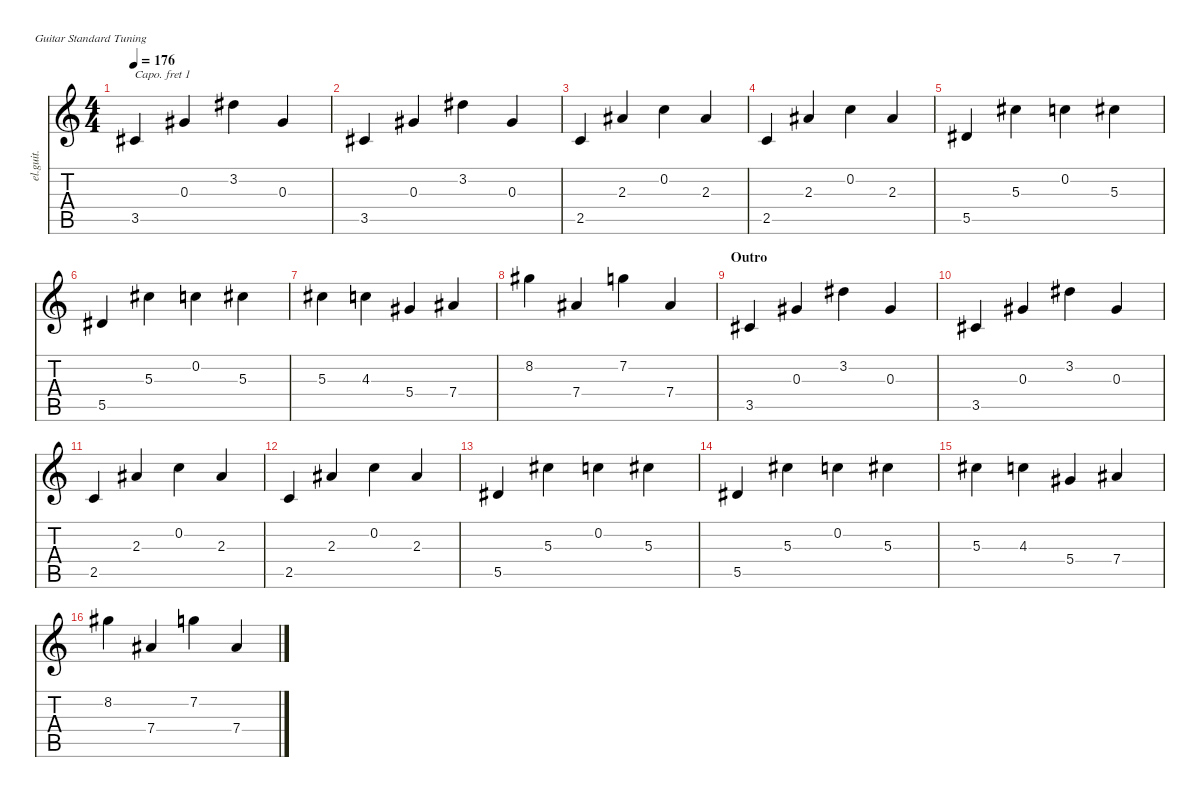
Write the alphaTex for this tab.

\defaultSystemsLayout 4
\hideDynamics
\bracketExtendMode nobrackets
\otherSystemsTrackNameOrientation horizontal
\track ("Main" "el.guit.") {instrument electricguitarclean}
\staff {score tabs}
\capo 1
\tuning (E4 B3 G3 D3 A2 E2)
\ts (4 4)
\tempo 176
\clef g2
\ks c
3.5{acc #}.4{dy mf beam Up} 0.3{acc #}.4{beam Up} 3.2{acc #}.4{beam Down} 0.3{acc #}.4{beam Up} |
3.5{acc #}.4{beam Up} 0.3{acc #}.4{beam Up} 3.2{acc #}.4{beam Down} 0.3{acc #}.4{beam Up} |
2.5.4{beam Up} 2.3{acc #}.4{beam Up} 0.2.4{beam Down} 2.3{acc #}.4{beam Up} |
2.5.4{beam Up} 2.3{acc #}.4{beam Up} 0.2.4{beam Down} 2.3{acc #}.4{beam Up} |
5.5{acc #}.4{beam Up} 5.3{acc #}.4{beam Down} 0.2.4{beam Down} 5.3{acc #}.4{beam Down} |
5.5{acc #}.4{beam Up} 5.3{acc #}.4{beam Down} 0.2.4{beam Down} 5.3{acc #}.4{beam Down} |
5.3{acc #}.4{beam Down} 4.3.4{beam Down} 5.4{acc #}.4{beam Up} 7.4{acc #}.4{beam Up} |
8.2{acc #}.4{beam Down} 7.4{acc #}.4{beam Up} 7.2.4{beam Down} 7.4{acc #}.4{beam Up} |
\section ("" "Outro")
3.5{acc #}.4{beam Up} 0.3{acc #}.4{beam Up} 3.2{acc #}.4{beam Down} 0.3{acc #}.4{beam Up} |
3.5{acc #}.4{beam Up} 0.3{acc #}.4{beam Up} 3.2{acc #}.4{beam Down} 0.3{acc #}.4{beam Up} |
2.5.4{beam Up} 2.3{acc #}.4{beam Up} 0.2.4{beam Down} 2.3{acc #}.4{beam Up} |
2.5.4{beam Up} 2.3{acc #}.4{beam Up} 0.2.4{beam Down} 2.3{acc #}.4{beam Up} |
5.5{acc #}.4{beam Up} 5.3{acc #}.4{beam Down} 0.2.4{beam Down} 5.3{acc #}.4{beam Down} |
5.5{acc #}.4{beam Up} 5.3{acc #}.4{beam Down} 0.2.4{beam Down} 5.3{acc #}.4{beam Down} |
5.3{acc #}.4{beam Down} 4.3.4{beam Down} 5.4{acc #}.4{beam Up} 7.4{acc #}.4{beam Up} |
8.2{acc #}.4{beam Down} 7.4{acc #}.4{beam Up} 7.2.4{beam Down} 7.4{acc #}.4{beam Up}
